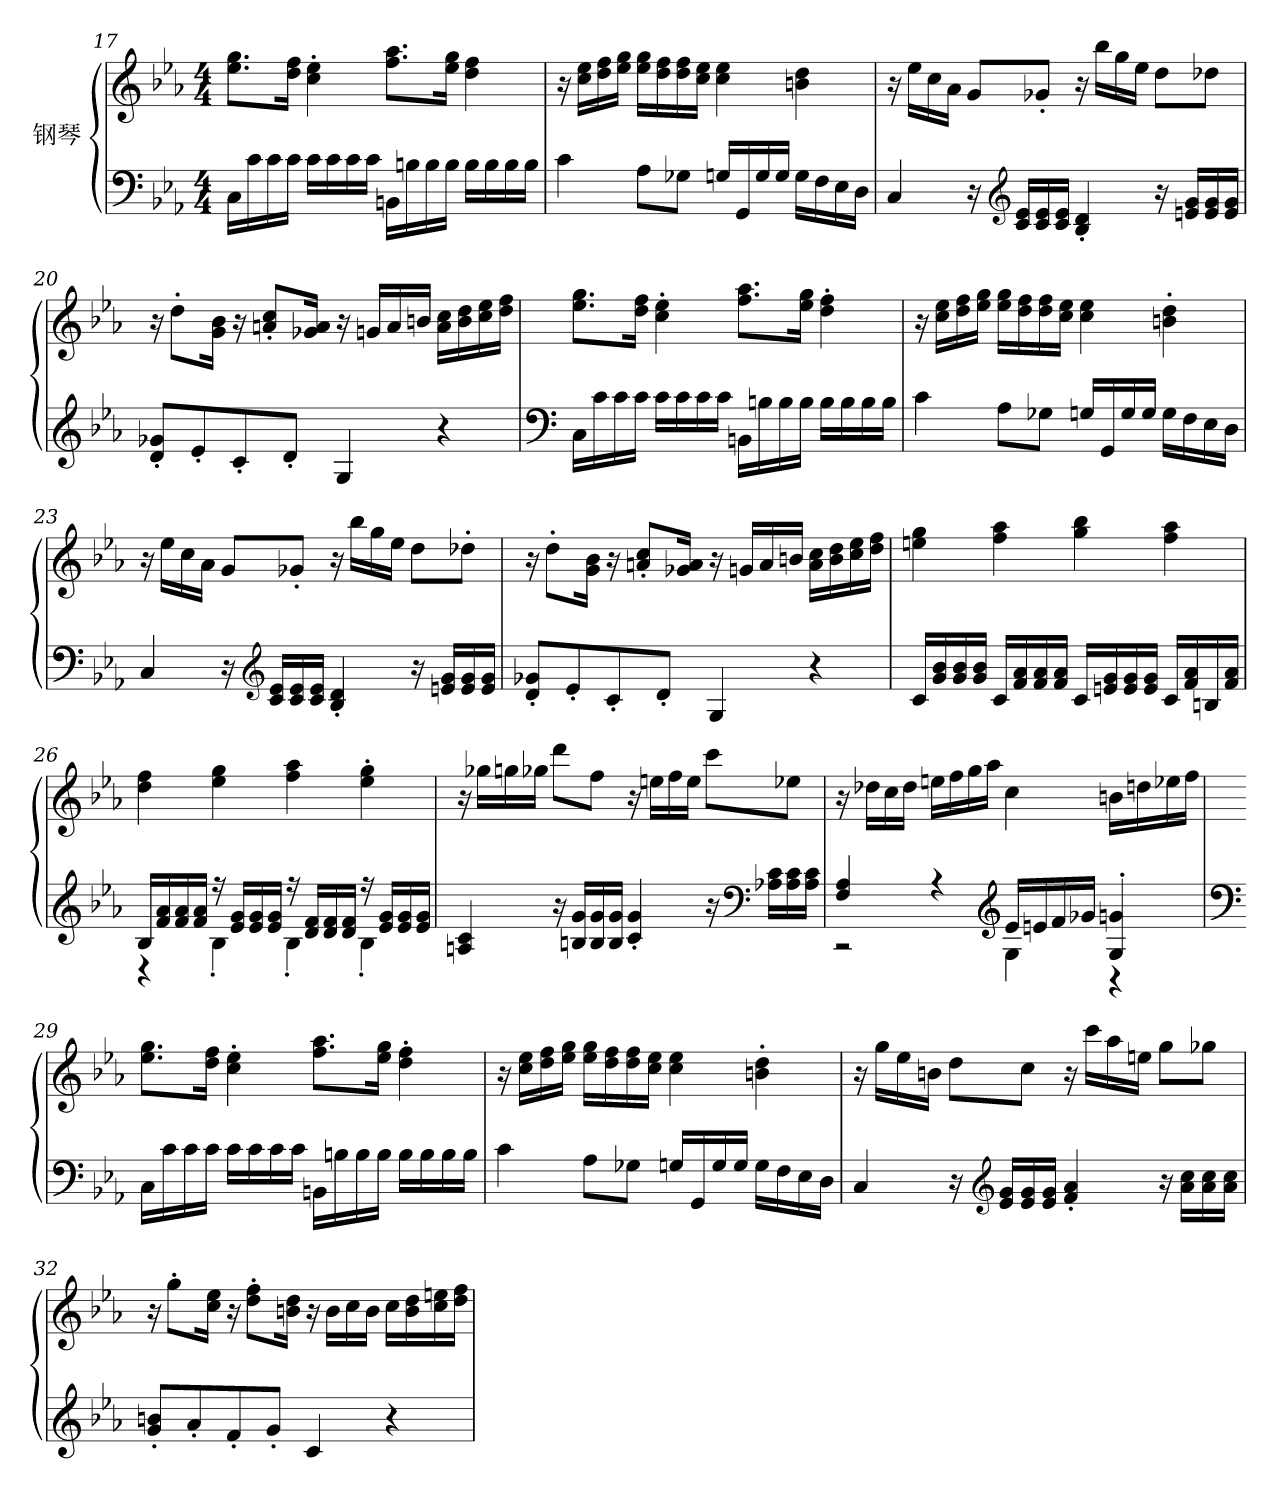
**kern	**kern
*part2	*part1
*staff2	*staff1
*I"钢琴	*I"钢琴
*clefF4	*clefG2
*k[b-e-a-]	*k[b-e-a-]
*M4/4	*M4/4
=17	=17
16C\LL	8.ee-\ 8.gg\L
16c\	.
16c\	.
16c\JJ	16dd\ 16ff\Jk
16c\LL	4cc\' 4ee-\'
16c\	.
16c\	.
16c\JJ	.
16BBn\LL	8.ff\ 8.aa-\L
16Bn\	.
16B\	.
16B\JJ	16ee-\ 16gg\Jk
16B\LL	4dd\ 4ff\
16B\	.
16B\	.
16B\JJ	.
!!LO:PB:g=z
=18	=18
4c\	16r
.	16cc\ 16ee-\LL
.	16dd\ 16ff\
.	16ee-\ 16gg\JJ
8A-\L	16ee-\ 16gg\LL
.	16dd\ 16ff\
8G-X\J	16dd\ 16ff\
.	16cc\ 16ee-\JJ
16Gn/LL	4cc\ 4ee-\
16GG/	.
16G/	.
16G/JJ	.
16G\LL	4bn\ 4dd\
16F\	.
16E-\	.
16D\JJ	.
=19	=19
4C/	16r
.	16ee-\LL
.	16cc\
.	16a-\JJ
16r	8g/L
*clefG2	*
16c/ 16e-/LL	.
16c/ 16e-/	8g-X'/J
16c/ 16e-/JJ	.
4B-/' 4d/'	16r
.	16bb-\LL
.	16gg\
.	16ee-\JJ
16r	8dd\L
16en/ 16g/LL	.
16e/ 16g/	8dd-X\J
16e/ 16g/JJ	.
!!LO:LB:g=z
=20	=20
8d/' 8g-X/'L	16r
.	8dd'\L
8e-'/	.
.	16g\ 16b-\Jk
8c'/	16r
.	8an/' 8cc/'L
8d'/J	.
.	16g-X/ 16a/Jk
4G/	16r
.	16gn/LL
.	16a/
.	16bn/JJ
4r	16a\ 16cc\LL
.	16b\ 16dd\
.	16cc\ 16ee-\
.	16dd\ 16ff\JJ
=21	=21
*clefF4	*
16C\LL	8.ee-\ 8.gg\L
16c\	.
16c\	.
16c\JJ	16dd\ 16ff\Jk
16c\LL	4cc\' 4ee-\'
16c\	.
16c\	.
16c\JJ	.
16BBn\LL	8.ff\ 8.aa-\L
16Bn\	.
16B\	.
16B\JJ	16ee-\ 16gg\Jk
16B\LL	4dd\' 4ff\'
16B\	.
16B\	.
16B\JJ	.
!!LO:LB:g=z
=22	=22
4c\	16r
.	16cc\ 16ee-\LL
.	16dd\ 16ff\
.	16ee-\ 16gg\JJ
8A-\L	16ee-\ 16gg\LL
.	16dd\ 16ff\
8G-X\J	16dd\ 16ff\
.	16cc\ 16ee-\JJ
16Gn/LL	4cc\ 4ee-\
16GG/	.
16G/	.
16G/JJ	.
16G\LL	4bn\' 4dd\'
16F\	.
16E-\	.
16D\JJ	.
=23	=23
4C/	16r
.	16ee-\LL
.	16cc\
.	16a-\JJ
16r	8g/L
*clefG2	*
16c/ 16e-/LL	.
16c/ 16e-/	8g-X'/J
16c/ 16e-/JJ	.
4B-/' 4d/'	16r
.	16bb-\LL
.	16gg\
.	16ee-\JJ
16r	8dd\L
16en/ 16g/LL	.
16e/ 16g/	8dd-X'\J
16e/ 16g/JJ	.
!!LO:LB:g=z
=24	=24
8d/' 8g-X/'L	16r
.	8dd'\L
8e-'/	.
.	16g\ 16b-\Jk
8c'/	16r
.	8an/' 8cc/'L
8d'/J	.
.	16g-X/ 16a/Jk
4G/	16r
.	16gn/LL
.	16a/
.	16bn/JJ
4r	16a\ 16cc\LL
.	16b\ 16dd\
.	16cc\ 16ee-\
.	16dd\ 16ff\JJ
=25	=25
16c/LL	4een\ 4gg\
16g/ 16b-/	.
16g/ 16b-/	.
16g/ 16b-/JJ	.
16c/LL	4ff\ 4aa-\
16f/ 16a-/	.
16f/ 16a-/	.
16f/ 16a-/JJ	.
16c/LL	4gg\ 4bb-\
16en/ 16g/	.
16e/ 16g/	.
16e/ 16g/JJ	.
16c/LL	4ff\ 4aa-\
16f/ 16a-/	.
16Bn/	.
16f/ 16a-/JJ	.
!!LO:LB:g=z
=26	=26
*^	*
16B-/LL	4r	4dd\ 4ff\
16f/ 16a-/	.	.
16f/ 16a-/	.	.
16f/ 16a-/JJ	.	.
16r	4B-'\	4ee-\ 4gg\
16e-/ 16g/LL	.	.
16e-/ 16g/	.	.
16e-/ 16g/JJ	.	.
16r	4B-'\	4ff\ 4aa-\
16d/ 16f/LL	.	.
16d/ 16f/	.	.
16d/ 16f/JJ	.	.
16r	4B-'\	4ee-\' 4gg\'
16e-/ 16g/LL	.	.
16e-/ 16g/	.	.
16e-/ 16g/JJ	.	.
*v	*v	*
=27	=27
4An/ 4c/	16r
.	16gg-X\LL
.	16ggn\
.	16gg-X\JJ
16r	8ddd\L
16Bn/ 16g/LL	.
16B/ 16g/	8ff\J
16B/ 16g/JJ	.
4c/' 4g/'	16r
.	16een\LL
.	16ff\
.	16ee\JJ
16r	8ccc\L
*clefF4	*
16A-X\ 16c\LL	.
16A-\ 16c\	8ee-X\J
16A-\ 16c\JJ	.
!!LO:LB:g=z
=28	=28
*^	*
4F/ 4A-/	2r	16r
.	.	16dd-X\LL
.	.	16cc\
.	.	16dd-\JJ
4r	.	16een\LL
.	.	16ff\
.	.	16gg\
.	.	16aa-\JJ
*clefG2	*	*
16e-/LL	4G\	4cc\
16en/	.	.
16f/	.	.
16g-X/JJ	.	.
4G/' 4gn/'	4r	16bn\LL
.	.	16ddn\
.	.	16ee-X\
.	.	16ff\JJ
*v	*v	*
=29	=29
*clefF4	*
16C\LL	8.ee-\ 8.gg\L
16c\	.
16c\	.
16c\JJ	16dd\ 16ff\Jk
16c\LL	4cc\' 4ee-\'
16c\	.
16c\	.
16c\JJ	.
16BBn\LL	8.ff\ 8.aa-\L
16Bn\	.
16B\	.
16B\JJ	16ee-\ 16gg\Jk
16B\LL	4dd\' 4ff\'
16B\	.
16B\	.
16B\JJ	.
!!LO:PB:g=z
=30	=30
4c\	16r
.	16cc\ 16ee-\LL
.	16dd\ 16ff\
.	16ee-\ 16gg\JJ
8A-\L	16ee-\ 16gg\LL
.	16dd\ 16ff\
8G-X\J	16dd\ 16ff\
.	16cc\ 16ee-\JJ
16Gn/LL	4cc\ 4ee-\
16GG/	.
16G/	.
16G/JJ	.
16G\LL	4bn\' 4dd\'
16F\	.
16E-\	.
16D\JJ	.
=31	=31
4C/	16r
.	16gg\LL
.	16ee-\
.	16bn\JJ
16r	8dd\L
*clefG2	*
16e-/ 16g/LL	.
16e-/ 16g/	8cc\J
16e-/ 16g/JJ	.
4f/' 4a-/'	16r
.	16ccc\LL
.	16aa-\
.	16een\JJ
16r	8gg\L
16a-\ 16cc\LL	.
16a-\ 16cc\	8gg-X\J
16a-\ 16cc\JJ	.
!!LO:LB:g=z
=32	=32
8g/' 8bn/'L	16r
.	8gg'\L
8a-'/	.
.	16cc\ 16ee-\Jk
8f'/	16r
.	8dd\' 8ff\'L
8g'/J	.
.	16bn\ 16dd\Jk
4c/	16r
.	16b\LL
.	16cc\
.	16b\JJ
4r	16cc\LL
.	16b\ 16dd\
.	16cc\ 16een\
.	16dd\ 16ff\JJ
=	=
*-	*-
